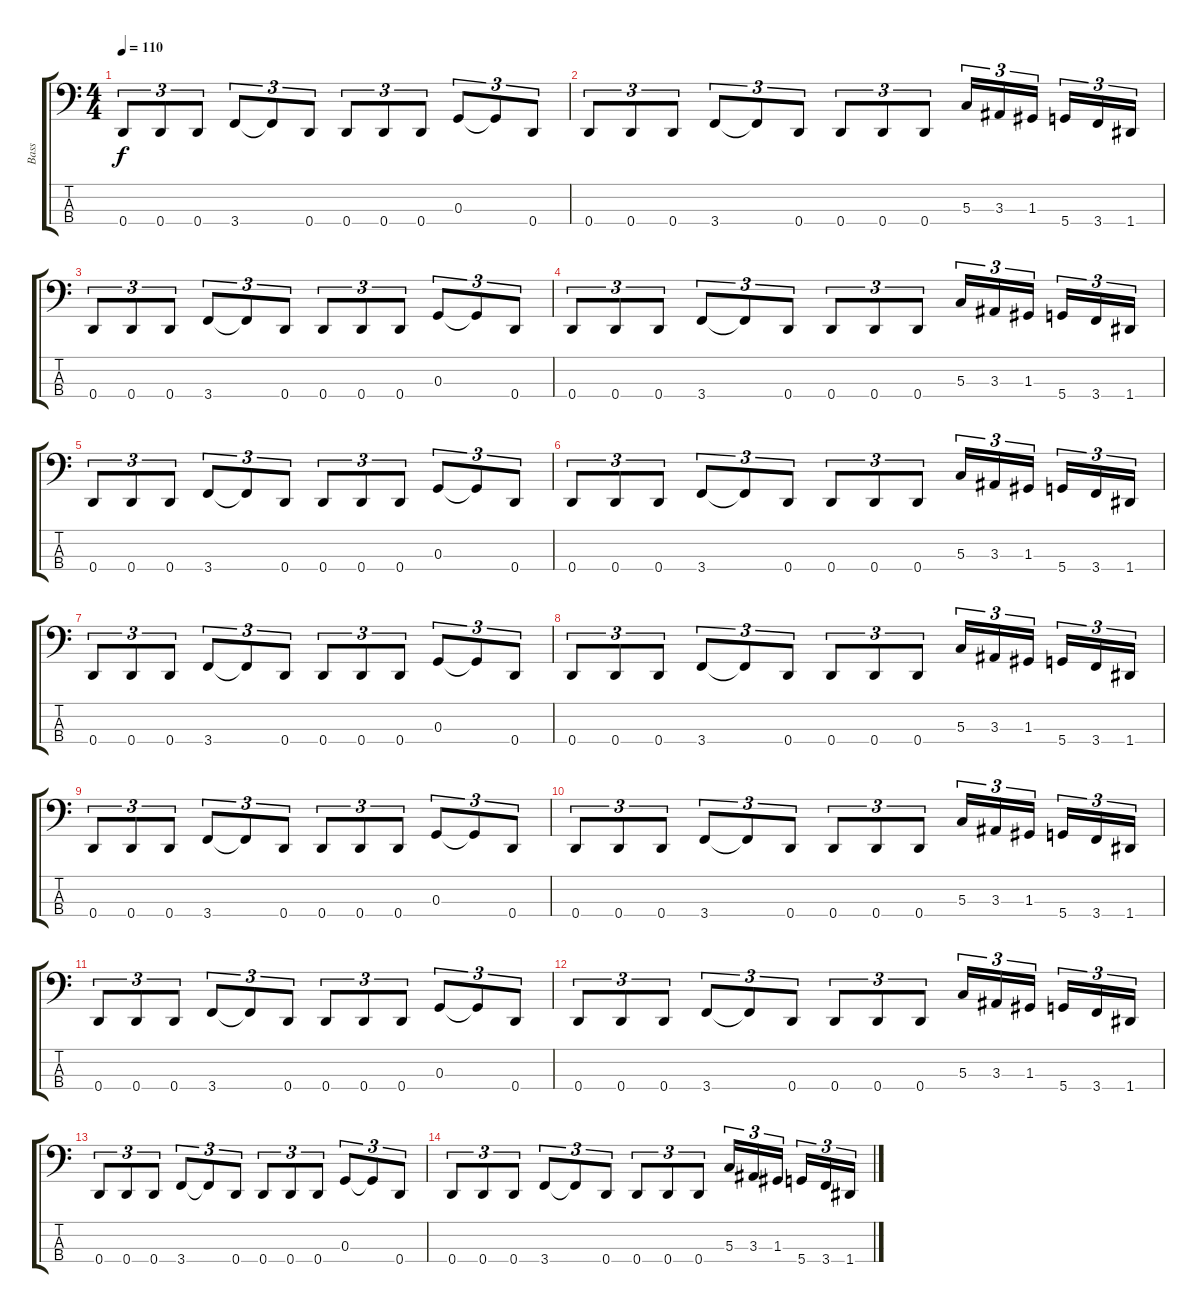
\track ("Bass" "Bass") {instrument electricbassfinger}
\staff {score tabs}
\tuning (F2 C2 G1 D1) {hide}
\ts (4 4)
\tempo 110
\clef f4
\ks c
0.4.8{tu (3 2) dy f} 0.4.8{tu (3 2)} 0.4.8{tu (3 2)} 3.4.8{tu (3 2)} 3.4{t}.8{tu (3 2)} 0.4.8{tu (3 2)} 0.4.8{tu (3 2)} 0.4.8{tu (3 2)} 0.4.8{tu (3 2)} 0.3.8{tu (3 2)} 0.3{t}.8{tu (3 2)} 0.4.8{tu (3 2)} |
0.4.8{tu (3 2)} 0.4.8{tu (3 2)} 0.4.8{tu (3 2)} 3.4.8{tu (3 2)} 3.4{t}.8{tu (3 2)} 0.4.8{tu (3 2)} 0.4.8{tu (3 2)} 0.4.8{tu (3 2)} 0.4.8{tu (3 2)} 5.3.16{tu (3 2)} 3.3.16{tu (3 2)} 1.3.16{tu (3 2)} 5.4.16{tu (3 2)} 3.4.16{tu (3 2)} 1.4.16{tu (3 2)} |
0.4.8{tu (3 2)} 0.4.8{tu (3 2)} 0.4.8{tu (3 2)} 3.4.8{tu (3 2)} 3.4{t}.8{tu (3 2)} 0.4.8{tu (3 2)} 0.4.8{tu (3 2)} 0.4.8{tu (3 2)} 0.4.8{tu (3 2)} 0.3.8{tu (3 2)} 0.3{t}.8{tu (3 2)} 0.4.8{tu (3 2)} |
0.4.8{tu (3 2)} 0.4.8{tu (3 2)} 0.4.8{tu (3 2)} 3.4.8{tu (3 2)} 3.4{t}.8{tu (3 2)} 0.4.8{tu (3 2)} 0.4.8{tu (3 2)} 0.4.8{tu (3 2)} 0.4.8{tu (3 2)} 5.3.16{tu (3 2)} 3.3.16{tu (3 2)} 1.3.16{tu (3 2)} 5.4.16{tu (3 2)} 3.4.16{tu (3 2)} 1.4.16{tu (3 2)} |
0.4.8{tu (3 2)} 0.4.8{tu (3 2)} 0.4.8{tu (3 2)} 3.4.8{tu (3 2)} 3.4{t}.8{tu (3 2)} 0.4.8{tu (3 2)} 0.4.8{tu (3 2)} 0.4.8{tu (3 2)} 0.4.8{tu (3 2)} 0.3.8{tu (3 2)} 0.3{t}.8{tu (3 2)} 0.4.8{tu (3 2)} |
0.4.8{tu (3 2)} 0.4.8{tu (3 2)} 0.4.8{tu (3 2)} 3.4.8{tu (3 2)} 3.4{t}.8{tu (3 2)} 0.4.8{tu (3 2)} 0.4.8{tu (3 2)} 0.4.8{tu (3 2)} 0.4.8{tu (3 2)} 5.3.16{tu (3 2)} 3.3.16{tu (3 2)} 1.3.16{tu (3 2)} 5.4.16{tu (3 2)} 3.4.16{tu (3 2)} 1.4.16{tu (3 2)} |
0.4.8{tu (3 2)} 0.4.8{tu (3 2)} 0.4.8{tu (3 2)} 3.4.8{tu (3 2)} 3.4{t}.8{tu (3 2)} 0.4.8{tu (3 2)} 0.4.8{tu (3 2)} 0.4.8{tu (3 2)} 0.4.8{tu (3 2)} 0.3.8{tu (3 2)} 0.3{t}.8{tu (3 2)} 0.4.8{tu (3 2)} |
0.4.8{tu (3 2)} 0.4.8{tu (3 2)} 0.4.8{tu (3 2)} 3.4.8{tu (3 2)} 3.4{t}.8{tu (3 2)} 0.4.8{tu (3 2)} 0.4.8{tu (3 2)} 0.4.8{tu (3 2)} 0.4.8{tu (3 2)} 5.3.16{tu (3 2)} 3.3.16{tu (3 2)} 1.3.16{tu (3 2)} 5.4.16{tu (3 2)} 3.4.16{tu (3 2)} 1.4.16{tu (3 2)} |
0.4.8{tu (3 2)} 0.4.8{tu (3 2)} 0.4.8{tu (3 2)} 3.4.8{tu (3 2)} 3.4{t}.8{tu (3 2)} 0.4.8{tu (3 2)} 0.4.8{tu (3 2)} 0.4.8{tu (3 2)} 0.4.8{tu (3 2)} 0.3.8{tu (3 2)} 0.3{t}.8{tu (3 2)} 0.4.8{tu (3 2)} |
0.4.8{tu (3 2)} 0.4.8{tu (3 2)} 0.4.8{tu (3 2)} 3.4.8{tu (3 2)} 3.4{t}.8{tu (3 2)} 0.4.8{tu (3 2)} 0.4.8{tu (3 2)} 0.4.8{tu (3 2)} 0.4.8{tu (3 2)} 5.3.16{tu (3 2)} 3.3.16{tu (3 2)} 1.3.16{tu (3 2)} 5.4.16{tu (3 2)} 3.4.16{tu (3 2)} 1.4.16{tu (3 2)} |
0.4.8{tu (3 2)} 0.4.8{tu (3 2)} 0.4.8{tu (3 2)} 3.4.8{tu (3 2)} 3.4{t}.8{tu (3 2)} 0.4.8{tu (3 2)} 0.4.8{tu (3 2)} 0.4.8{tu (3 2)} 0.4.8{tu (3 2)} 0.3.8{tu (3 2)} 0.3{t}.8{tu (3 2)} 0.4.8{tu (3 2)} |
0.4.8{tu (3 2)} 0.4.8{tu (3 2)} 0.4.8{tu (3 2)} 3.4.8{tu (3 2)} 3.4{t}.8{tu (3 2)} 0.4.8{tu (3 2)} 0.4.8{tu (3 2)} 0.4.8{tu (3 2)} 0.4.8{tu (3 2)} 5.3.16{tu (3 2)} 3.3.16{tu (3 2)} 1.3.16{tu (3 2)} 5.4.16{tu (3 2)} 3.4.16{tu (3 2)} 1.4.16{tu (3 2)} |
0.4.8{tu (3 2)} 0.4.8{tu (3 2)} 0.4.8{tu (3 2)} 3.4.8{tu (3 2)} 3.4{t}.8{tu (3 2)} 0.4.8{tu (3 2)} 0.4.8{tu (3 2)} 0.4.8{tu (3 2)} 0.4.8{tu (3 2)} 0.3.8{tu (3 2)} 0.3{t}.8{tu (3 2)} 0.4.8{tu (3 2)} |
0.4.8{tu (3 2)} 0.4.8{tu (3 2)} 0.4.8{tu (3 2)} 3.4.8{tu (3 2)} 3.4{t}.8{tu (3 2)} 0.4.8{tu (3 2)} 0.4.8{tu (3 2)} 0.4.8{tu (3 2)} 0.4.8{tu (3 2)} 5.3.16{tu (3 2)} 3.3.16{tu (3 2)} 1.3.16{tu (3 2)} 5.4.16{tu (3 2)} 3.4.16{tu (3 2)} 1.4.16{tu (3 2)}
